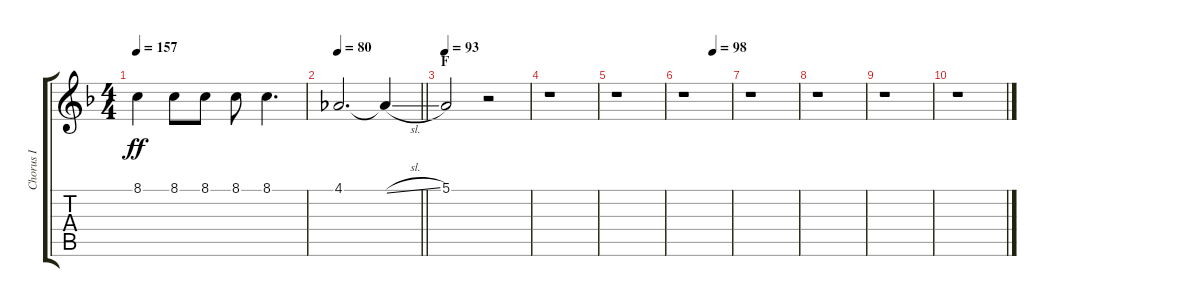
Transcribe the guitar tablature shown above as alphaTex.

\track ("Chorus I" "Chorus I") {instrument voiceoohs}
\staff {score tabs}
\tuning (E4 B3 G3 D3 A2 E2) {hide}
\ts (4 4)
\tempo 157
\clef g2
\ks f
8.1.4{dy ff} 8.1.8 8.1.8 8.1.8 8.1.4{d} |
\tempo 80
\barLineRight lightlight
4.1.2{d} 4.1{sl t}.4 |
\section ("" "F")
\tempo 93
5.1.2 r.2 |
r.1 |
r.1 |
\tempo (98 0.625)
r.1 |
r.1 |
r.1 |
r.1 |
r.1
